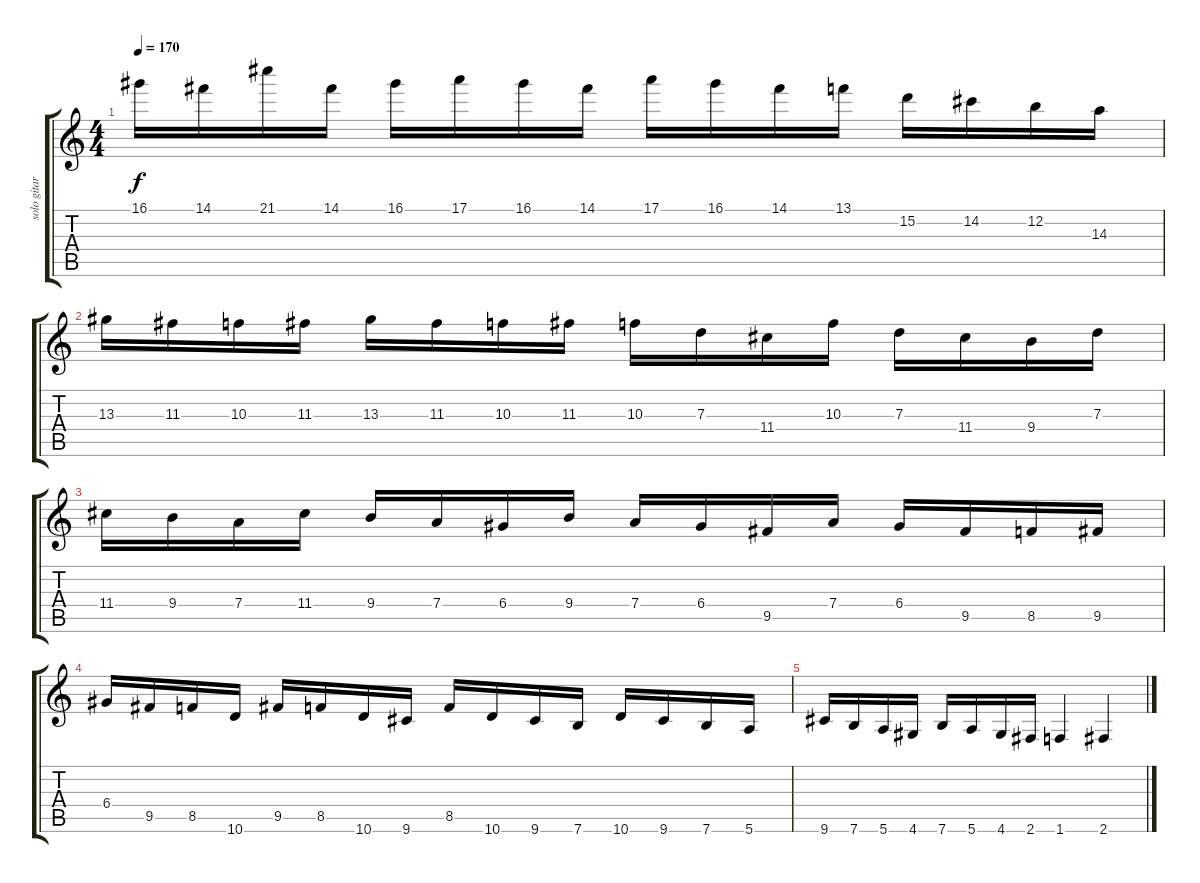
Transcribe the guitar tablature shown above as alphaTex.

\track ("solo gitar" "solo gitar") {instrument distortionguitar}
\staff {score tabs}
\tuning (E4 B3 G3 D3 A2 E2) {hide}
\ts (4 4)
\tempo 170
\clef g2
\ks c
16.1.16{dy f} 14.1.16 21.1.16 14.1.16 16.1.16 17.1.16 16.1.16 14.1.16 17.1.16 16.1.16 14.1.16 13.1.16 15.2.16 14.2.16 12.2.16 14.3.16 |
13.3.16 11.3.16 10.3.16 11.3.16 13.3.16 11.3.16 10.3.16 11.3.16 10.3.16 7.3.16 11.4.16 10.3.16 7.3.16 11.4.16 9.4.16 7.3.16 |
11.4.16 9.4.16 7.4.16 11.4.16 9.4.16 7.4.16 6.4.16 9.4.16 7.4.16 6.4.16 9.5.16 7.4.16 6.4.16 9.5.16 8.5.16 9.5.16 |
6.4.16 9.5.16 8.5.16 10.6.16 9.5.16 8.5.16 10.6.16 9.6.16 8.5.16 10.6.16 9.6.16 7.6.16 10.6.16 9.6.16 7.6.16 5.6.16 |
9.6.16 7.6.16 5.6.16 4.6.16 7.6.16 5.6.16 4.6.16 2.6.16 1.6.4 2.6.4
